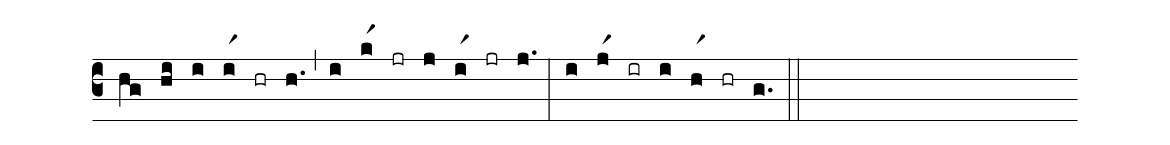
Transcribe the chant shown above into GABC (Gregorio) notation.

%%
(c3)
(hg) (hi)
(i) (ir1) (hr) (h.) (,)
(i) (kr1) (jr) (j) (ir1) (jr) (j.) (:)
(i) (jr1) (ir) (i) (hr1) (hr) (g.) (::)
